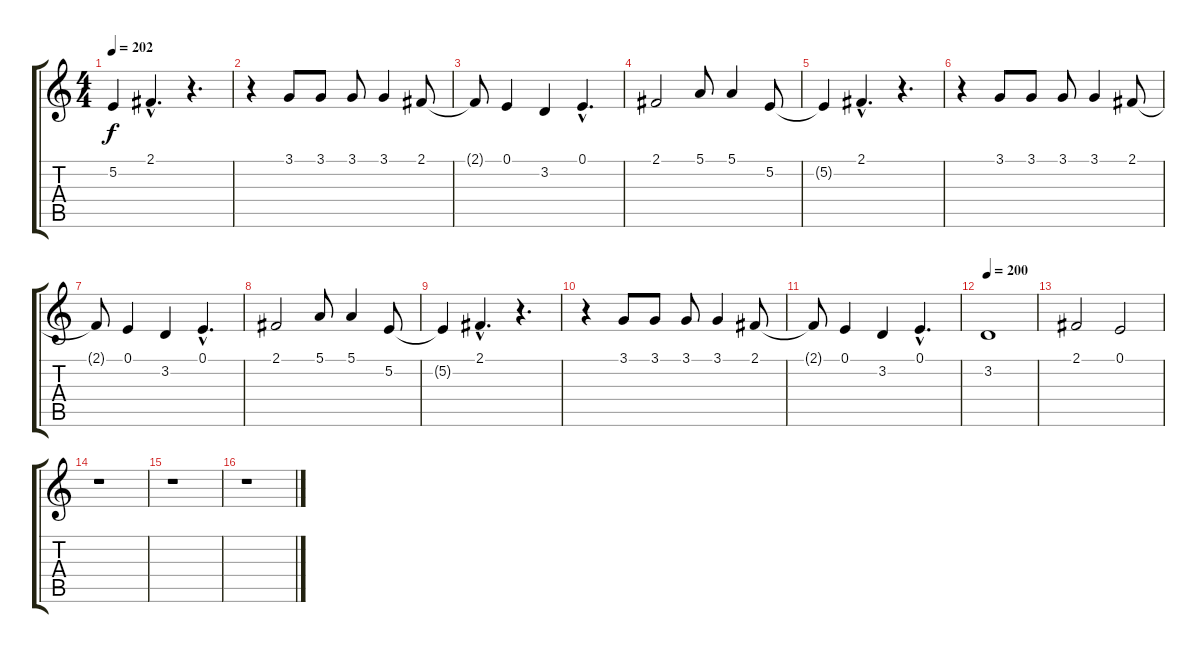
\track "" {instrument honkytonkpiano}
\staff {score tabs}
\tuning (E4 B3 G3 D3 A2 E2) {hide}
\ts (4 4)
\tempo 202
\clef g2
\ks c
5.2{t}.4{dy f} 2.1{hac}.4{d} r.4{d} |
r.4 3.1.8 3.1.8 3.1.8 3.1.4 2.1.8 |
2.1{t}.8 0.1.4 3.2.4 0.1{hac}.4{d} |
2.1.2 5.1.8 5.1.4 5.2.8 |
5.2{t}.4 2.1{hac}.4{d} r.4{d} |
r.4 3.1.8 3.1.8 3.1.8 3.1.4 2.1.8 |
2.1{t}.8 0.1.4 3.2.4 0.1{hac}.4{d} |
2.1.2 5.1.8 5.1.4 5.2.8 |
5.2{t}.4 2.1{hac}.4{d} r.4{d} |
r.4 3.1.8 3.1.8 3.1.8 3.1.4 2.1.8 |
2.1{t}.8 0.1.4 3.2.4 0.1{hac}.4{d} |
\tempo 200
3.2.1 |
2.1.2 0.1.2 |
r.1 |
r.1 |
r.1
